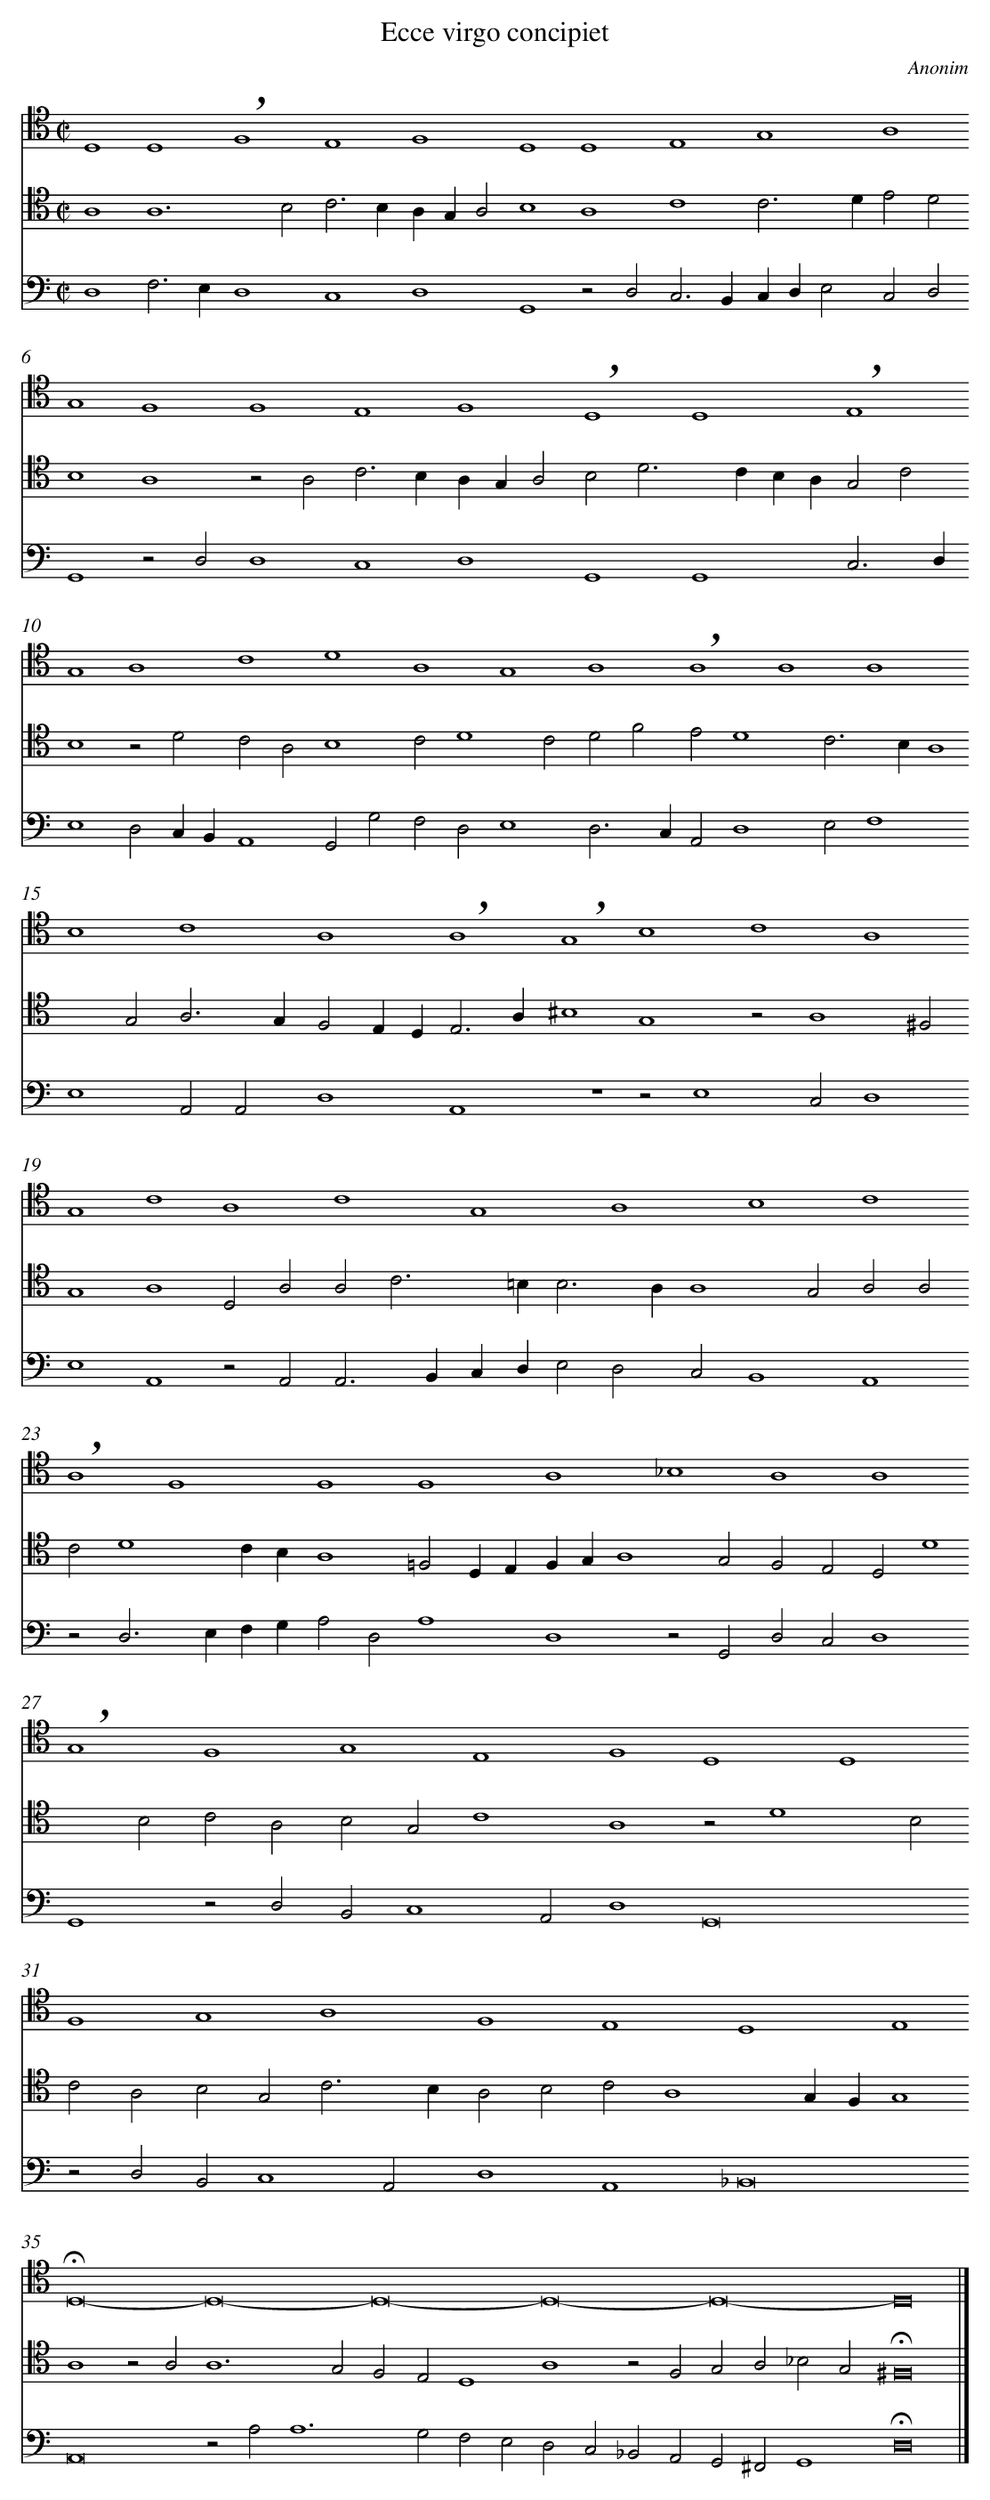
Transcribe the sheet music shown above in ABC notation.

X:1
T: Ecce virgo concipiet
C: Anonim
L: 1/4
M: C|
V: 1 clef=tenor
V: 2 clef=tenor
V: 3 clef=bass
K: C
[V:1] D,4D,4 [|]
[V:2] A,4A,6 [|]
[V:3] D,4F,3E, [|]
[V:1] !breath!F,4E,4 [|]
[V:2] B,2C3B, [|]
[V:3] D,4C,4 [|]
[V:1] F,4D,4 [|]
[V:2] A,G,A,2B,4 [|]
[V:3] D,4G,,4 [|]
[V:1] D,4E,4 [|]
[V:2] A,4C4 [|]
[V:3] z2D,2C,3B,, [|]
[V:1] G,4A,4 [|]
[V:2] C2>D2E2D2 [|]
[V:3] C,D,E,2C,2D,2 [|]
[V:1] G,4F,4 [|]
[V:2] B,4A,4 [|]
[V:3] G,,4z2D,2 [|]
[V:1] F,4E,4 [|]
[V:2] z2A,2C3B, [|]
[V:3] D,4C,4 [|]
[V:1] F,4!breath!D,4 [|]
[V:2] A,G,A,2B,2D3 [|]
[V:3] D,4G,,4 [|]
[V:1] D,4!breath!E,4 [|]
[V:2] CB,A,G,2C2 [|]
[V:3] G,,4C,3D, [|]
[V:1] G,4A,4 [|]
[V:2] B,4z2D2 [|]
[V:3] E,4D,2C,B,, [|]
[V:1] C4D4 [|]
[V:2] C2A,2B,4 [|]
[V:3] A,,4G,,2G,2 [|]
[V:1] A,4G,4 [|]
[V:2] C2D4C2 [|]
[V:3] F,2D,2E,4 [|]
[V:1] A,4!breath!A,4 [|]
[V:2] D2F2E2D4 [|]
[V:3] D,2>C,2A,,2D,4 [|]
[V:1] A,4A,4 [|]
[V:2] C2>B,2A,4 [|]
[V:3] E,2F,4 [|]
[V:1] B,4C4 [|]
[V:2] G,2A,3G, [|]
[V:3] E,4A,,2A,,2 [|]
[V:1] A,4!breath!A,4 [|]
[V:2] F,2E,D,2<E,2A, [|]
[V:3] D,4A,,4 [|]
[V:1] !breath!G,4B,4 [|]
[V:2] ^B,4G,4 [|]
[V:3] z4z2E,4 [|]
[V:1] C4A,4 [|]
[V:2] z2A,4^F,2 [|]
[V:3] C,2D,4 [|]
[V:1] G,4C4 [|]
[V:2] G,4A,4 [|]
[V:3] E,4A,,4 [|]
[V:1] A,4C4 [|]
[V:2] D,2A,2A,2C3 [|]
[V:3] z2A,,2A,,3B,, [|]
[V:1] G,4A,4 [|]
[V:2] =B,2<B,2A,A,4 [|]
[V:3] C,D,E,2D,2C,2 [|]
[V:1] B,4C4 [|]
[V:2] G,2A,2A,2 [|]
[V:3] B,,4A,,4 [|]
[V:1] !breath!A,4F,4 [|]
[V:2] C2D4CB, [|]
[V:3] z2D,2>E,2F,G, [|]
[V:1] F,4F,4 [|]
[V:2] A,4=F,2D,E, [|]
[V:3] A,2D,2A,4 [|]
[V:1] A,4_B,4 [|]
[V:2] F,G,A,4G,2 [|]
[V:3] D,4z2G,,2 [|]
[V:1] A,4A,4 [|]
[V:2] F,2E,2D,2D4 [|]
[V:3] D,2C,2D,4 [|]
[V:1] !breath!G,4F,4 [|]
[V:2] B,2C2A,2 [|]
[V:3] G,,4z2D,2 [|]
[V:1] G,4E,4 [|]
[V:2] B,2G,2C4 [|]
[V:3] B,,2C,4A,,2 [|]
[V:1] F,4D,4 [|]
[V:2] A,4z2D4 [|]
[V:3] D,4G,,8 [|]
[V:1] D,4F,4 [|]
[V:2] B,2C2A,2 [|]
[V:3] z2D,2 [|]
[V:1] G,4A,4 [|]
[V:2] B,2G,2C3B, [|]
[V:3] B,,2C,4A,,2 [|]
[V:1] F,4E,4 [|]
[V:2] A,2B,2C2A,4 [|]
[V:3] D,4A,,4 [|]
[V:1] D,4E,4 [|]
[V:2] G,F,G,4 [|]
[V:3] _B,,8 [|]
[V:1] !fermata!D,8- [|]
[V:2] A,4z2A,2 [|]
[V:3] A,,8 [|]
[V:1] D,8- [|]
[V:2] A,6G,2 [|]
[V:3] z2A,2A,6 [|]
[V:1] D,8- [|]
[V:2] F,2E,2D,4 [|]
[V:3] G,2F,2E,2 [|]
[V:1] D,8- [|]
[V:2] A,4z2F,2 [|]
[V:3] D,2C,2_B,,2A,,2 [|]
[V:1] D,8- [|]
[V:2] G,2A,2_B,2G,2 [|]
[V:3] G,,2^F,,2G,,4 [|]
[V:1] D,8 |]
[V:2] !fermata!^F,8 |]
[V:3] !fermata!D,8 |]
